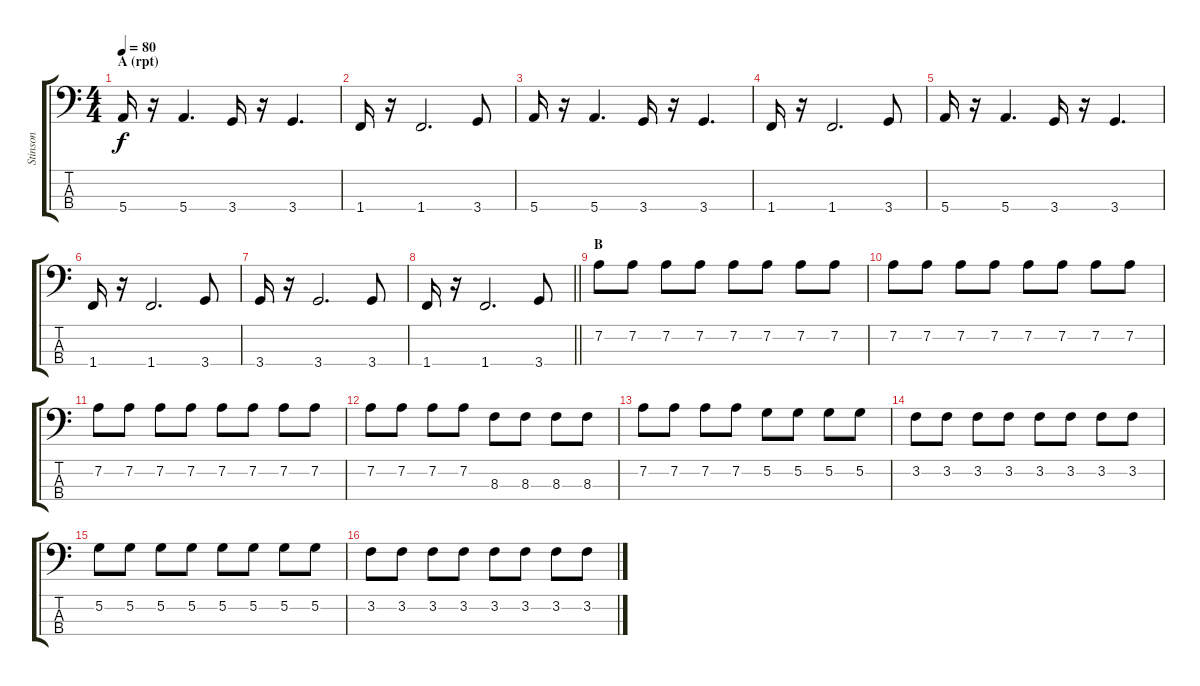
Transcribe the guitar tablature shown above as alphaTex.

\track ("Stinson" "Stinson") {instrument electricbassfinger}
\staff {score tabs}
\tuning (G2 D2 A1 E1) {hide}
\ts (4 4)
\section ("" "A (rpt)")
\tempo 80
\clef f4
\ks c
5.4.16{dy f} r.16 5.4.4{d} 3.4.16 r.16 3.4.4{d} |
1.4.16 r.16 1.4.2{d} 3.4.8 |
5.4.16 r.16 5.4.4{d} 3.4.16 r.16 3.4.4{d} |
1.4.16 r.16 1.4.2{d} 3.4.8 |
5.4.16 r.16 5.4.4{d} 3.4.16 r.16 3.4.4{d} |
1.4.16 r.16 1.4.2{d} 3.4.8 |
3.4.16 r.16 3.4.2{d} 3.4.8 |
\barLineRight lightlight
1.4.16 r.16 1.4.2{d} 3.4.8 |
\section ("" "B")
7.2.8 7.2.8 7.2.8 7.2.8 7.2.8 7.2.8 7.2.8 7.2.8 |
7.2.8 7.2.8 7.2.8 7.2.8 7.2.8 7.2.8 7.2.8 7.2.8 |
7.2.8 7.2.8 7.2.8 7.2.8 7.2.8 7.2.8 7.2.8 7.2.8 |
7.2.8 7.2.8 7.2.8 7.2.8 8.3.8 8.3.8 8.3.8 8.3.8 |
7.2.8 7.2.8 7.2.8 7.2.8 5.2.8 5.2.8 5.2.8 5.2.8 |
3.2.8 3.2.8 3.2.8 3.2.8 3.2.8 3.2.8 3.2.8 3.2.8 |
5.2.8 5.2.8 5.2.8 5.2.8 5.2.8 5.2.8 5.2.8 5.2.8 |
3.2.8 3.2.8 3.2.8 3.2.8 3.2.8 3.2.8 3.2.8 3.2.8
